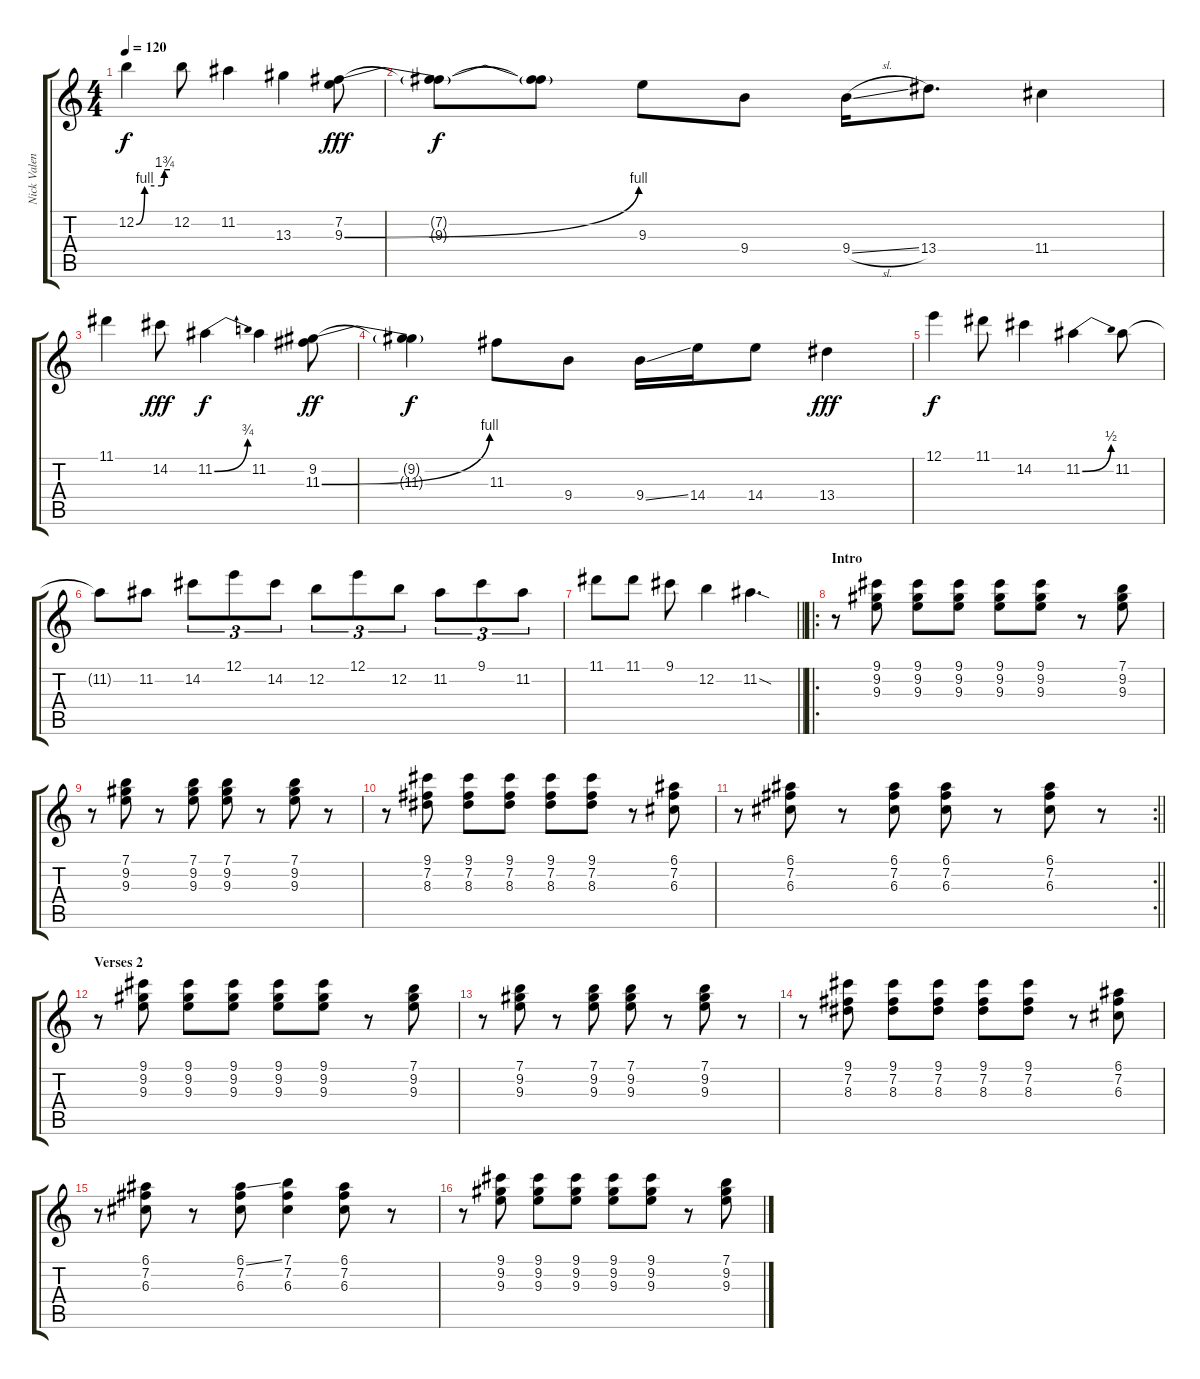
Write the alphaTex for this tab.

\track ("Nick Valensi - Lead Guitar" "Nick Valen") {instrument overdrivenguitar}
\staff {score tabs}
\tuning (E4 B3 G3 D3 A2 E2) {hide}
\ts (4 4)
\tempo 120
\clef g2
\ks c
12.2{be (custom 0 0 15 4 45 4 50 7 60 7)}.4{dy f} 12.2.8 11.2.4 13.3.4 (7.2 9.3{be (bend 0 0 60 4)}).8{dy fff} |
(7.2{t} 9.3{t}).8{dy f} (7.2{t} 9.3{t}).8 9.3.8 9.4.8 9.4{sl}.16 13.4.8{d} 11.4.4 |
11.1.4 14.2.8{dy fff} 11.2{be (bend 0 0 60 3)}.4{dy f} 11.2.4 (9.2 11.3{be (bend 0 0 60 4)}).8{dy ff} |
(9.2{t} 11.3{t}).4{dy f} 11.3.8 9.4.8 9.4{ss}.16 14.4.16 14.4.8 13.4.4{dy fff} |
12.1.4{dy f} 11.1.8 14.2.4 11.2{be (bend 0 0 60 2)}.4 11.2.8 |
11.2{t}.8 11.2.8 14.2.8{tu (3 2)} 12.1.8{tu (3 2)} 14.2.8{tu (3 2)} 12.2.8{tu (3 2)} 12.1.8{tu (3 2)} 12.2.8{tu (3 2)} 11.2.8{tu (3 2)} 9.1.8{tu (3 2)} 11.2.8{tu (3 2)} |
\barLineRight lightlight
11.1.8 11.1.8 9.1.8 12.2.4 11.2{sod}.4{d} |
\ro
\section ("" "Intro")
r.8 (9.1 9.2 9.3).8 (9.1 9.2 9.3).8 (9.1 9.2 9.3).8 (9.1 9.2 9.3).8 (9.1 9.2 9.3).8 r.8 (7.1 9.2 9.3).8 |
r.8 (7.1 9.2 9.3).8 r.8 (7.1 9.2 9.3).8 (7.1 9.2 9.3).8 r.8 (7.1 9.2 9.3).8 r.8 |
r.8 (9.1 7.2 8.3).8 (9.1 7.2 8.3).8 (9.1 7.2 8.3).8 (9.1 7.2 8.3).8 (9.1 7.2 8.3).8 r.8 (6.1 7.2 6.3).8 |
\rc 2
\barLineRight lightlight
r.8 (6.1 7.2 6.3).8 r.8 (6.1 7.2 6.3).8 (6.1 7.2 6.3).8 r.8 (6.1 7.2 6.3).8 r.8 |
\section ("" "Verses 2")
r.8 (9.1 9.2 9.3).8 (9.1 9.2 9.3).8 (9.1 9.2 9.3).8 (9.1 9.2 9.3).8 (9.1 9.2 9.3).8 r.8 (7.1 9.2 9.3).8 |
r.8 (7.1 9.2 9.3).8 r.8 (7.1 9.2 9.3).8 (7.1 9.2 9.3).8 r.8 (7.1 9.2 9.3).8 r.8 |
r.8 (9.1 7.2 8.3).8 (9.1 7.2 8.3).8 (9.1 7.2 8.3).8 (9.1 7.2 8.3).8 (9.1 7.2 8.3).8 r.8 (6.1 7.2 6.3).8 |
r.8 (6.1 7.2 6.3).8 r.8 (6.1{ss} 7.2 6.3).8 (7.1 7.2 6.3).4 (6.1 7.2 6.3).8 r.8 |
r.8 (9.1 9.2 9.3).8 (9.1 9.2 9.3).8 (9.1 9.2 9.3).8 (9.1 9.2 9.3).8 (9.1 9.2 9.3).8 r.8 (7.1 9.2 9.3).8
